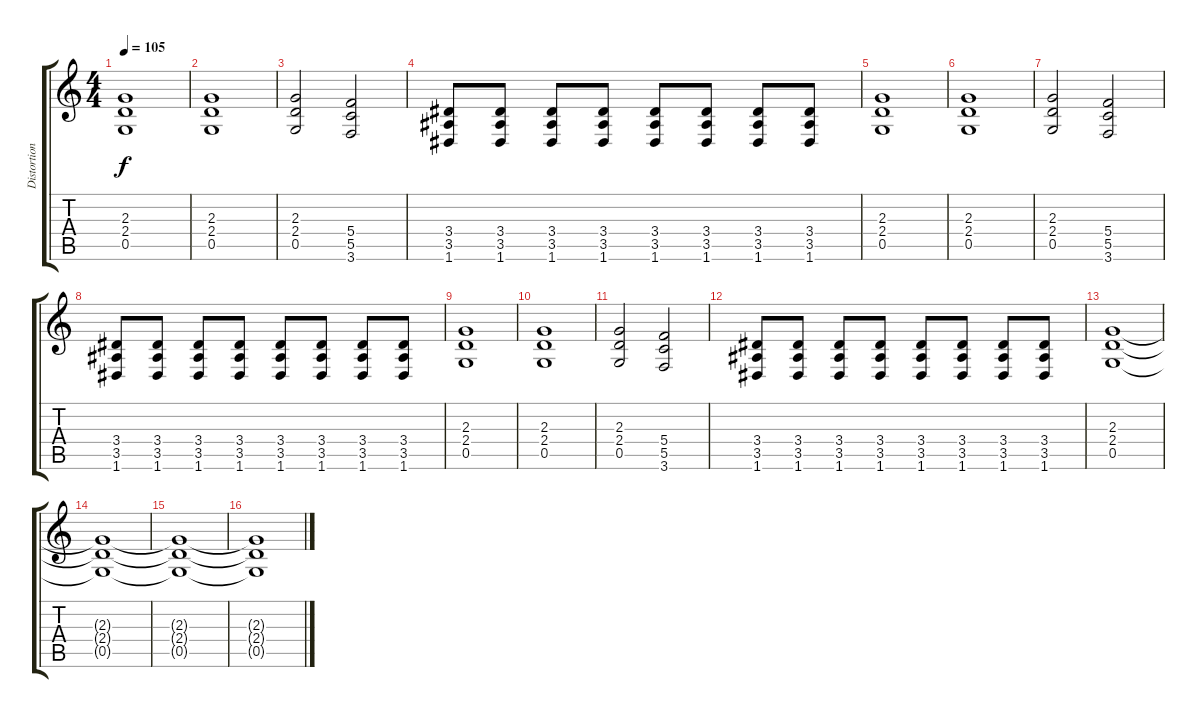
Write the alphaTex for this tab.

\track ("Distortion" "Distortion") {instrument distortionguitar}
\staff {score tabs}
\tuning (D4 A3 F3 C3 G2 D2) {hide}
\ts (4 4)
\tempo 105
\clef g2
\ks c
(2.3 2.4 0.5).1{dy f} |
(2.3 2.4 0.5).1 |
(2.3 2.4 0.5).2 (5.4 5.5 3.6).2 |
(3.4 3.5 1.6).8 (3.4 3.5 1.6).8 (3.4 3.5 1.6).8 (3.4 3.5 1.6).8 (3.4 3.5 1.6).8 (3.4 3.5 1.6).8 (3.4 3.5 1.6).8 (3.4 3.5 1.6).8 |
(2.3 2.4 0.5).1 |
(2.3 2.4 0.5).1 |
(2.3 2.4 0.5).2 (5.4 5.5 3.6).2 |
(3.4 3.5 1.6).8 (3.4 3.5 1.6).8 (3.4 3.5 1.6).8 (3.4 3.5 1.6).8 (3.4 3.5 1.6).8 (3.4 3.5 1.6).8 (3.4 3.5 1.6).8 (3.4 3.5 1.6).8 |
(2.3 2.4 0.5).1 |
(2.3 2.4 0.5).1 |
(2.3 2.4 0.5).2 (5.4 5.5 3.6).2 |
(3.4 3.5 1.6).8 (3.4 3.5 1.6).8 (3.4 3.5 1.6).8 (3.4 3.5 1.6).8 (3.4 3.5 1.6).8 (3.4 3.5 1.6).8 (3.4 3.5 1.6).8 (3.4 3.5 1.6).8 |
(2.3 2.4 0.5).1{volume 5} |
(2.3{t} 2.4{t} 0.5{t}).1 |
(2.3{t} 2.4{t} 0.5{t}).1 |
(2.3{t} 2.4{t} 0.5{t}).1
